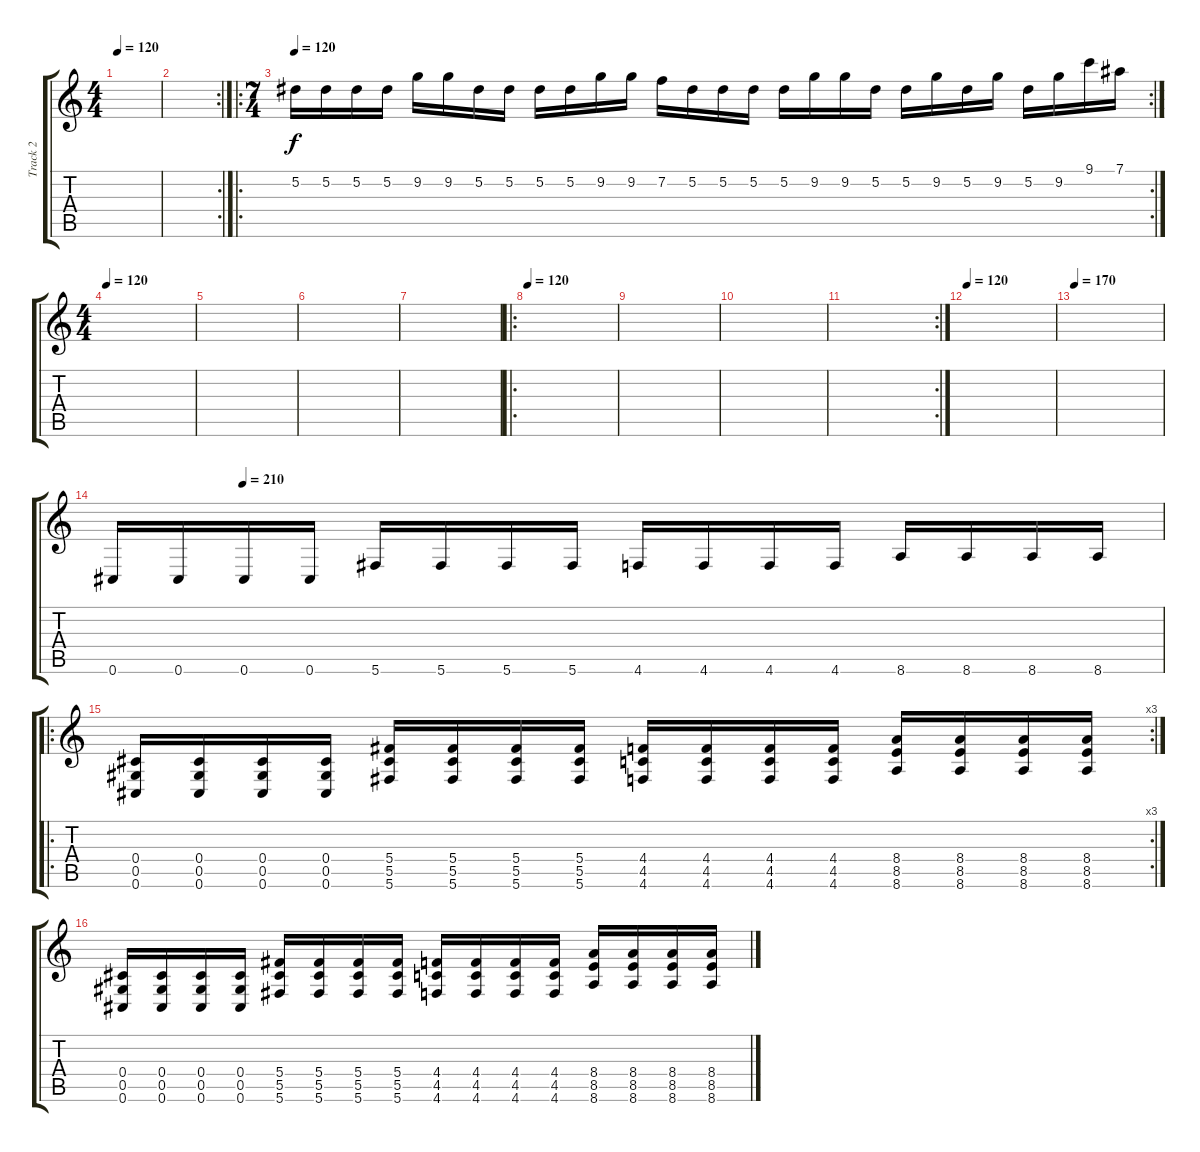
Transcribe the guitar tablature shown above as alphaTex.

\track ("Track 2" "Track 2") {instrument distortionguitar}
\staff {score tabs}
\tuning (Eb4 Bb3 Gb3 Db3 Ab2 Db2) {hide}
\ts (4 4)
\tempo 120
\clef g2
\ks c
|
\rc 2
|
\ro
\rc 2
\ts (7 4)
\tempo 120
5.2.16 5.2.16 5.2.16 5.2.16 9.2.16 9.2.16 5.2.16 5.2.16 5.2.16 5.2.16 9.2.16 9.2.16 7.2.16 5.2.16 5.2.16 5.2.16 5.2.16 9.2.16 9.2.16 5.2.16 5.2.16 9.2.16 5.2.16 9.2.16 5.2.16 9.2.16 9.1.16 7.1.16 |
\ts (4 4)
\tempo 120
|
|
|
|
\ro
\tempo 120
|
|
|
\rc 2
|
\tempo 120
|
\tempo 170
|
\tempo (210 0.125)
0.6.16 0.6.16 0.6.16 0.6.16 5.6.16 5.6.16 5.6.16 5.6.16 4.6.16 4.6.16 4.6.16 4.6.16 8.6.16 8.6.16 8.6.16 8.6.16 |
\ro
\rc 3
(0.4 0.5 0.6).16 (0.4 0.5 0.6).16 (0.4 0.5 0.6).16 (0.4 0.5 0.6).16 (5.4 5.5 5.6).16 (5.4 5.5 5.6).16 (5.4 5.5 5.6).16 (5.4 5.5 5.6).16 (4.4 4.5 4.6).16 (4.4 4.5 4.6).16 (4.4 4.5 4.6).16 (4.4 4.5 4.6).16 (8.4 8.5 8.6).16 (8.4 8.5 8.6).16 (8.4 8.5 8.6).16 (8.4 8.5 8.6).16 |
(0.4 0.5 0.6).16 (0.4 0.5 0.6).16 (0.4 0.5 0.6).16 (0.4 0.5 0.6).16 (5.4 5.5 5.6).16 (5.4 5.5 5.6).16 (5.4 5.5 5.6).16 (5.4 5.5 5.6).16 (4.4 4.5 4.6).16 (4.4 4.5 4.6).16 (4.4 4.5 4.6).16 (4.4 4.5 4.6).16 (8.4 8.5 8.6).16 (8.4 8.5 8.6).16 (8.4 8.5 8.6).16 (8.4 8.5 8.6).16
